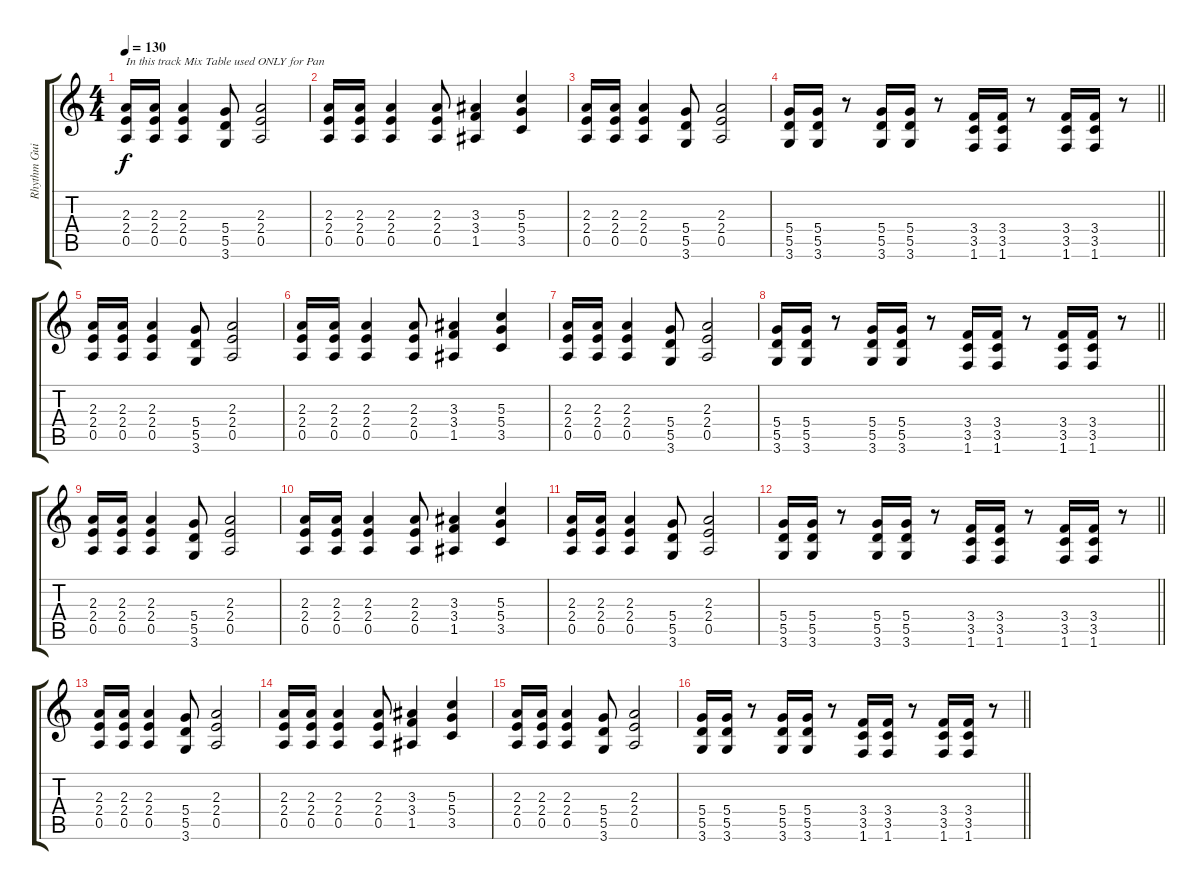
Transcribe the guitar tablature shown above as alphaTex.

\track ("Rhythm Guitar" "Rhythm Gui") {instrument distortionguitar}
\staff {score tabs}
\tuning (E4 B3 G3 D3 A2 E2) {hide}
\ts (4 4)
\tempo 130
\clef g2
\ks c
(2.3 2.4 0.5).16{txt "In this track Mix Table used ONLY for Pan" dy f balance 11 instrument distortionguitar} (2.3 2.4 0.5).16 (2.3 2.4 0.5).4 (5.4 5.5 3.6).8 (2.3 2.4 0.5).2 |
(2.3 2.4 0.5).16 (2.3 2.4 0.5).16 (2.3 2.4 0.5).4 (2.3 2.4 0.5).8 (3.3 3.4 1.5).4 (5.3 5.4 3.5).4 |
(2.3 2.4 0.5).16 (2.3 2.4 0.5).16 (2.3 2.4 0.5).4 (5.4 5.5 3.6).8 (2.3 2.4 0.5).2 |
\barLineRight lightlight
(5.4 5.5 3.6).16 (5.4 5.5 3.6).16 r.8 (5.4 5.5 3.6).16 (5.4 5.5 3.6).16 r.8 (3.4 3.5 1.6).16 (3.4 3.5 1.6).16 r.8 (3.4 3.5 1.6).16 (3.4 3.5 1.6).16 r.8 |
(2.3 2.4 0.5).16{balance 8} (2.3 2.4 0.5).16 (2.3 2.4 0.5).4 (5.4 5.5 3.6).8 (2.3 2.4 0.5).2 |
(2.3 2.4 0.5).16 (2.3 2.4 0.5).16 (2.3 2.4 0.5).4 (2.3 2.4 0.5).8 (3.3 3.4 1.5).4 (5.3 5.4 3.5).4 |
(2.3 2.4 0.5).16 (2.3 2.4 0.5).16 (2.3 2.4 0.5).4 (5.4 5.5 3.6).8 (2.3 2.4 0.5).2 |
\barLineRight lightlight
(5.4 5.5 3.6).16 (5.4 5.5 3.6).16 r.8 (5.4 5.5 3.6).16 (5.4 5.5 3.6).16 r.8 (3.4 3.5 1.6).16 (3.4 3.5 1.6).16 r.8 (3.4 3.5 1.6).16 (3.4 3.5 1.6).16 r.8 |
(2.3 2.4 0.5).16{balance 11} (2.3 2.4 0.5).16 (2.3 2.4 0.5).4 (5.4 5.5 3.6).8 (2.3 2.4 0.5).2 |
(2.3 2.4 0.5).16 (2.3 2.4 0.5).16 (2.3 2.4 0.5).4 (2.3 2.4 0.5).8 (3.3 3.4 1.5).4 (5.3 5.4 3.5).4 |
(2.3 2.4 0.5).16 (2.3 2.4 0.5).16 (2.3 2.4 0.5).4 (5.4 5.5 3.6).8 (2.3 2.4 0.5).2 |
\barLineRight lightlight
(5.4 5.5 3.6).16 (5.4 5.5 3.6).16 r.8 (5.4 5.5 3.6).16 (5.4 5.5 3.6).16 r.8 (3.4 3.5 1.6).16 (3.4 3.5 1.6).16 r.8 (3.4 3.5 1.6).16 (3.4 3.5 1.6).16 r.8 |
(2.3 2.4 0.5).16{balance 11} (2.3 2.4 0.5).16 (2.3 2.4 0.5).4 (5.4 5.5 3.6).8 (2.3 2.4 0.5).2 |
(2.3 2.4 0.5).16 (2.3 2.4 0.5).16 (2.3 2.4 0.5).4 (2.3 2.4 0.5).8 (3.3 3.4 1.5).4 (5.3 5.4 3.5).4 |
(2.3 2.4 0.5).16 (2.3 2.4 0.5).16 (2.3 2.4 0.5).4 (5.4 5.5 3.6).8 (2.3 2.4 0.5).2 |
\barLineRight lightlight
(5.4 5.5 3.6).16 (5.4 5.5 3.6).16 r.8 (5.4 5.5 3.6).16 (5.4 5.5 3.6).16 r.8 (3.4 3.5 1.6).16 (3.4 3.5 1.6).16 r.8 (3.4 3.5 1.6).16 (3.4 3.5 1.6).16 r.8
